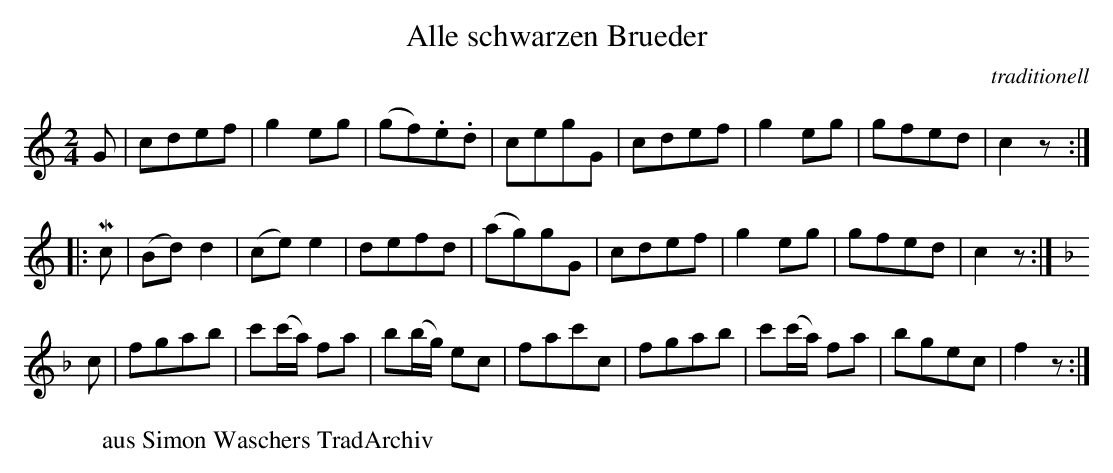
X:1
T:Alle schwarzen Brueder
C:traditionell
M:2/4
L:1/8
K:C
G |\
cdef | ">"g2 eg | (gf).e.d | cegG |\
cdef | ">"g2 eg | gfed | c2z :|
|: Mc |\
(Bd) ">"d2 | (ce) ">"e2 | defd | (ag)gG |\
cdef | g2 eg | gfed | c2 z :|
K:F
c |\
fgab | c'(c'/a/) fa | b(b/g/) ec | fac'c |\
fgab | c'(c'/a/) fa | bgec | f2z :|
 %%wordsfont Times-Italic 11pt
W:aus Simon Waschers TradArchiv
